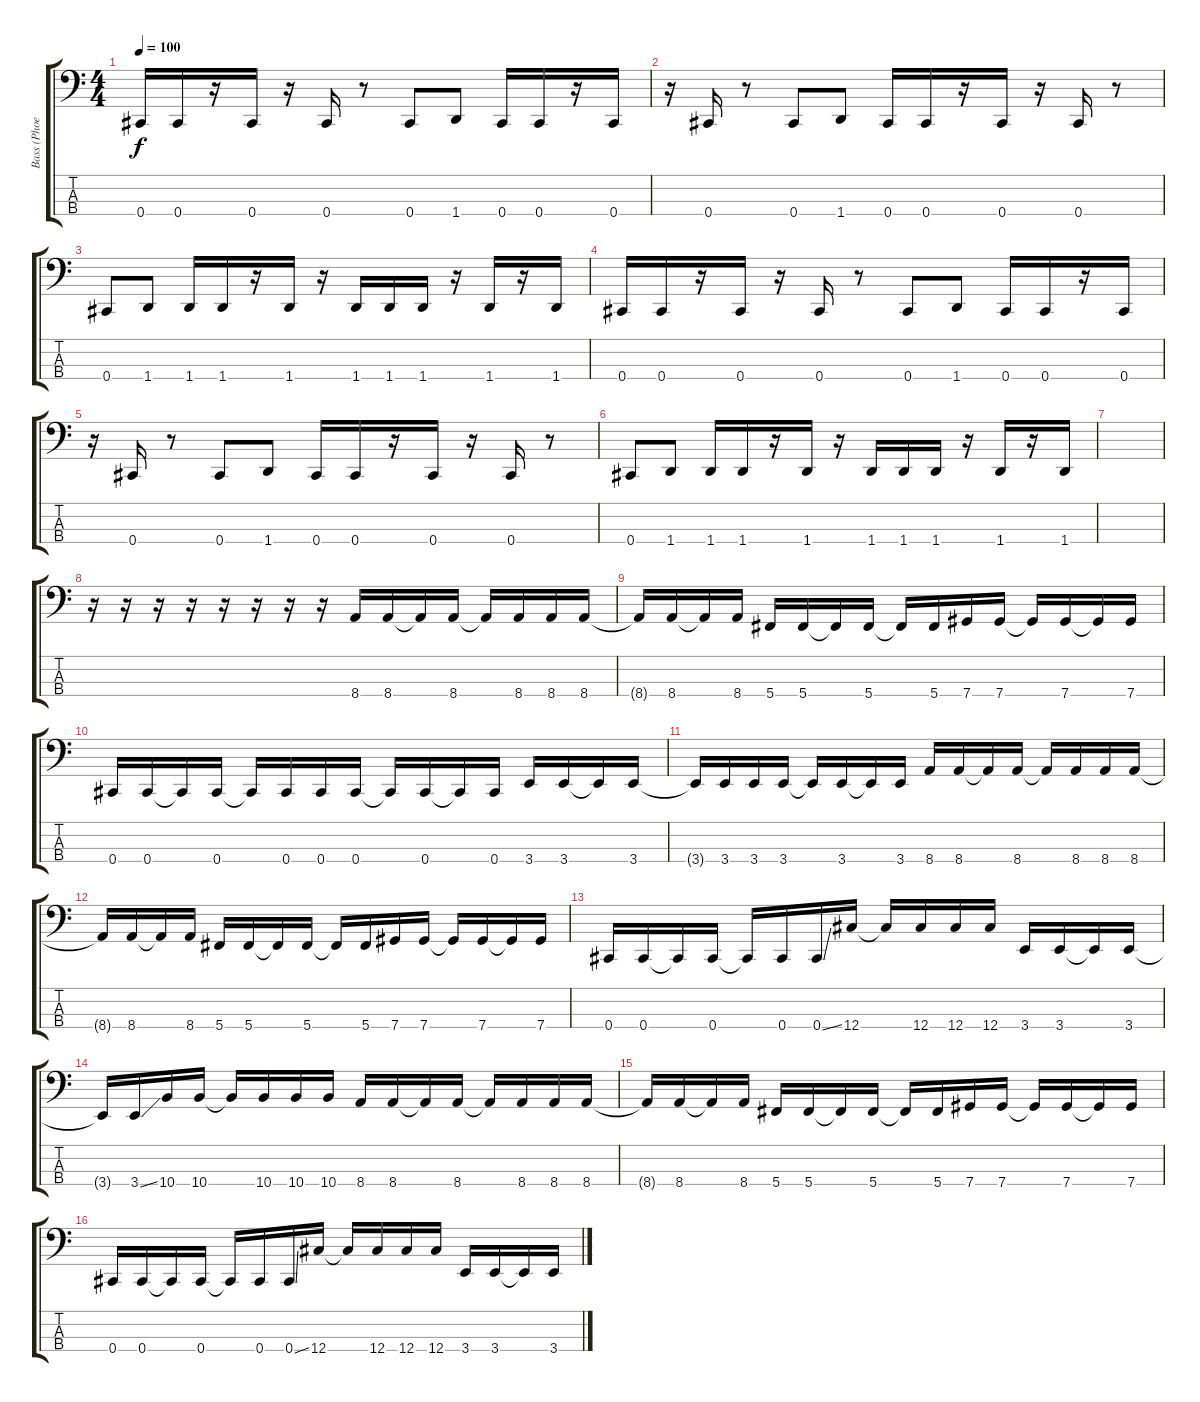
\track ("Bass (Phoenix)" "Bass (Phoe") {instrument electricbassfinger}
\staff {score tabs}
\tuning (Gb2 Db2 Ab1 Db1) {hide}
\ts (4 4)
\tempo 100
\clef f4
\ks c
0.4.16{dy f} 0.4.16 r.16 0.4.16 r.16 0.4.16 r.8 0.4.8 1.4.8 0.4.16 0.4.16 r.16 0.4.16 |
r.16 0.4.16 r.8 0.4.8 1.4.8 0.4.16 0.4.16 r.16 0.4.16 r.16 0.4.16 r.8 |
0.4.8 1.4.8 1.4.16 1.4.16 r.16 1.4.16 r.16 1.4.16 1.4.16 1.4.16 r.16 1.4.16 r.16 1.4.16 |
0.4.16 0.4.16 r.16 0.4.16 r.16 0.4.16 r.8 0.4.8 1.4.8 0.4.16 0.4.16 r.16 0.4.16 |
r.16 0.4.16 r.8 0.4.8 1.4.8 0.4.16 0.4.16 r.16 0.4.16 r.16 0.4.16 r.8 |
0.4.8 1.4.8 1.4.16 1.4.16 r.16 1.4.16 r.16 1.4.16 1.4.16 1.4.16 r.16 1.4.16 r.16 1.4.16 |
|
r.16 r.16 r.16 r.16 r.16 r.16 r.16 r.16 8.4.16 8.4.16 8.4{t}.16 8.4.16 8.4{t}.16 8.4.16 8.4.16 8.4.16 |
8.4{t}.16 8.4.16 8.4{t}.16 8.4.16 5.4.16 5.4.16 5.4{t}.16 5.4.16 5.4{t}.16 5.4.16 7.4.16 7.4.16 7.4{t}.16 7.4.16 7.4{t}.16 7.4.16 |
0.4.16 0.4.16 0.4{t}.16 0.4.16 0.4{t}.16 0.4.16 0.4.16 0.4.16 0.4{t}.16 0.4.16 0.4{t}.16 0.4.16 3.4.16 3.4.16 3.4{t}.16 3.4.16 |
3.4{t}.16 3.4.16 3.4.16 3.4.16 3.4{t}.16 3.4.16 3.4{t}.16 3.4.16 8.4.16 8.4.16 8.4{t}.16 8.4.16 8.4{t}.16 8.4.16 8.4.16 8.4.16 |
8.4{t}.16 8.4.16 8.4{t}.16 8.4.16 5.4.16 5.4.16 5.4{t}.16 5.4.16 5.4{t}.16 5.4.16 7.4.16 7.4.16 7.4{t}.16 7.4.16 7.4{t}.16 7.4.16 |
0.4.16{volume 14} 0.4.16 0.4{t}.16 0.4.16 0.4{t}.16 0.4.16 0.4{ss}.16 12.4.16 12.4{t}.16 12.4.16 12.4.16 12.4.16 3.4.16 3.4.16 3.4{t}.16 3.4.16 |
3.4{t}.16 3.4{ss}.16 10.4.16 10.4.16 10.4{t}.16 10.4.16 10.4.16 10.4.16 8.4.16 8.4.16 8.4{t}.16 8.4.16 8.4{t}.16 8.4.16 8.4.16 8.4.16 |
8.4{t}.16 8.4.16 8.4{t}.16 8.4.16 5.4.16 5.4.16 5.4{t}.16 5.4.16 5.4{t}.16 5.4.16 7.4.16 7.4.16 7.4{t}.16 7.4.16 7.4{t}.16 7.4.16 |
0.4.16 0.4.16 0.4{t}.16 0.4.16 0.4{t}.16 0.4.16 0.4{ss}.16 12.4.16 12.4{t}.16 12.4.16 12.4.16 12.4.16 3.4.16 3.4.16 3.4{t}.16 3.4.16
